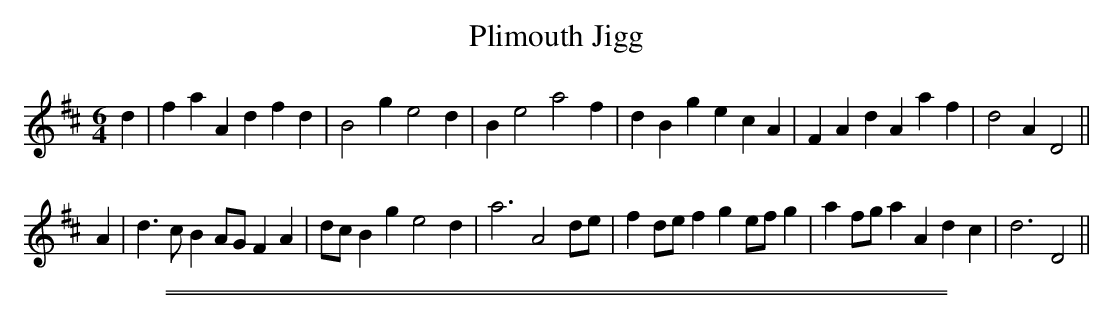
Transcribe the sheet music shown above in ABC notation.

X:1
T: Plimouth Jigg
M:6/4
L:1/4
K:D
d | faAdfd | B2ge2d | Be2a2f | dBgecA | FAdAaf | d2AD2 ||
A | d>cBA/G/FA | d/c/Bge2d | a3A2d/e/ | fd/e/fge/f/g | af/g/aAdc | d3D2 ||
